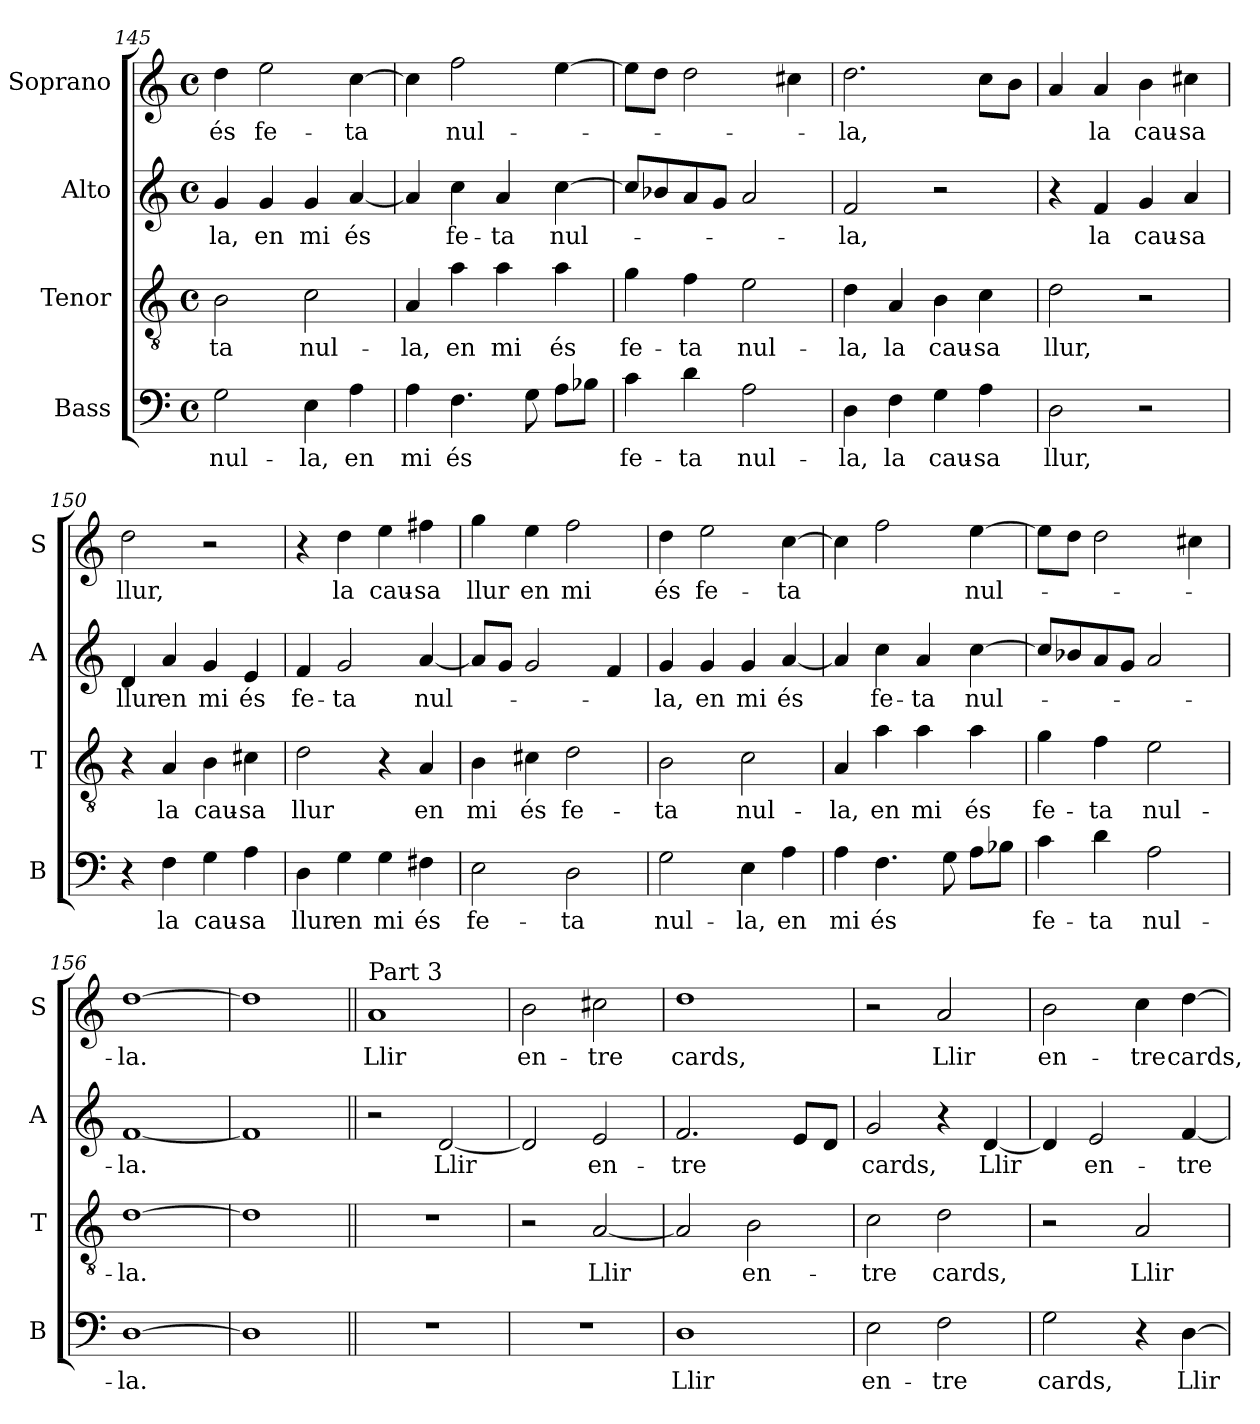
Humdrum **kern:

**kern	**text	**kern	**text	**kern	**text	**kern	**text
*part4	*part4	*part3	*part3	*part2	*part2	*part1	*part1
*staff4	*staff4	*staff3	*staff3	*staff2	*staff2	*staff1	*staff1
*I"Bass	*	*I"Tenor	*	*I"Alto	*	*I"Soprano	*
*I'B	*	*I'T	*	*I'A	*	*I'S	*
*clefF4	*	*clefGv2	*	*clefG2	*	*clefG2	*
*k[]	*	*k[]	*	*k[]	*	*k[]	*
*C:	*	*C:	*	*C:	*	*C:	*
*M4/4	*	*M4/4	*	*M4/4	*	*M4/4	*
*met(c)	*	*met(c)	*	*met(c)	*	*met(c)	*
=145	=145	=145	=145	=145	=145	=145	=145
2G\	nul-	2B\	-ta	4g/	-la,	4dd\	és
.	.	.	.	4g/	en	2ee\	fe-
4E\	-la,	2c\	nul-	4g/	mi	.	.
4A\	en	.	.	[4a/	és	[4cc\	-ta
=146	=146	=146	=146	=146	=146	=146	=146
4A\	mi	4A/	-la,	4a/]	.	4cc\]	.
4.F\	és	4a\	en	4cc\	fe-	2ff\	nul-
.	.	4a\	mi	4a/	-ta	.	.
8G\	.	.	.	.	.	.	.
8A\L	.	4a\	és	[4cc\	nul-	[4ee\	.
8B-X\J	.	.	.	.	.	.	.
=147	=147	=147	=147	=147	=147	=147	=147
4c\	fe-	4g\	fe-	8cc/L]	.	8ee\L]	.
.	.	.	.	8b-X/	.	8dd\J	.
4d\	-ta	4f\	-ta	8a/	.	2dd\	.
.	.	.	.	8g/J	.	.	.
2A\	nul-	2e\	nul-	2a/	.	.	.
.	.	.	.	.	.	4cc#X\	.
=148	=148	=148	=148	=148	=148	=148	=148
4D\	-la,	4d\	-la,	2f/	-la,	2.dd\	-la,
4F\	la	4A/	la	.	.	.	.
4G\	cau-	4B\	cau-	2r	.	.	.
4A\	-sa	4c\	-sa	.	.	8cc\L	.
.	.	.	.	.	.	8b\J	.
!!LO:PB:g=z
=149	=149	=149	=149	=149	=149	=149	=149
2D\	llur,	2d\	llur,	4r	.	4a/	.
.	.	.	.	4f/	la	4a/	la
2r	.	2r	.	4g/	cau-	4b\	cau-
.	.	.	.	4a/	-sa	4cc#X\	-sa
=150	=150	=150	=150	=150	=150	=150	=150
4r	.	4r	.	4d/	llur	2dd\	llur,
4F\	la	4A/	la	4a/	en	.	.
4G\	cau-	4B\	cau-	4g/	mi	2r	.
4A\	-sa	4c#X\	-sa	4e/	és	.	.
=151	=151	=151	=151	=151	=151	=151	=151
4D\	llur	2d\	llur	4f/	fe-	4r	.
4G\	en	.	.	2g/	-ta	4dd\	la
4G\	mi	4r	.	.	.	4ee\	cau-
4F#X\	és	4A/	en	[4a/	nul-	4ff#X\	-sa
=152	=152	=152	=152	=152	=152	=152	=152
2E\	fe-	4B\	mi	8a/L]	.	4gg\	llur
.	.	.	.	8g/J	.	.	.
.	.	4c#X\	és	2g/	.	4ee\	en
2D\	-ta	2d\	fe-	.	.	2ff\	mi
.	.	.	.	4f/	.	.	.
=153	=153	=153	=153	=153	=153	=153	=153
2G\	nul-	2B\	-ta	4g/	-la,	4dd\	és
.	.	.	.	4g/	en	2ee\	fe-
4E\	-la,	2c\	nul-	4g/	mi	.	.
4A\	en	.	.	[4a/	és	[4cc\	-ta
!!LO:LB:g=z
=154	=154	=154	=154	=154	=154	=154	=154
4A\	mi	4A/	-la,	4a/]	.	4cc\]	.
4.F\	és	4a\	en	4cc\	fe-	2ff\	.
.	.	4a\	mi	4a/	-ta	.	.
8G\	.	.	.	.	.	.	.
8A\L	.	4a\	és	[4cc\	nul-	[4ee\	nul-
8B-X\J	.	.	.	.	.	.	.
=155	=155	=155	=155	=155	=155	=155	=155
4c\	fe-	4g\	fe-	8cc/L]	.	8ee\L]	.
.	.	.	.	8b-X/	.	8dd\J	.
4d\	-ta	4f\	-ta	8a/	.	2dd\	.
.	.	.	.	8g/J	.	.	.
2A\	nul-	2e\	nul-	2a/	.	.	.
.	.	.	.	.	.	4cc#X\	.
=156	=156	=156	=156	=156	=156	=156	=156
[1D	-la.	[1d	-la.	[1f	-la.	[1dd	-la.
=157	=157	=157	=157	=157	=157	=157	=157
1D]	.	1d]	.	1f]	.	1dd]	.
=158||	=158||	=158||	=158||	=158||	=158||	=158||	=158||
!	!	!	!	!	!	!LO:TX:a:t=Part 3	!
1r	.	1r	.	2r	.	1a	Llir
.	.	.	.	[2d/	Llir	.	.
=159	=159	=159	=159	=159	=159	=159	=159
1r	.	2r	.	2d/]	.	2b\	en-
.	.	[2A/	Llir	2e/	en-	2cc#X\	-tre
!!LO:LB:g=z
=160	=160	=160	=160	=160	=160	=160	=160
1D	Llir	2A/]	.	2.f/	-tre	1dd	cards,
.	.	2B\	en-	.	.	.	.
.	.	.	.	8e/L	.	.	.
.	.	.	.	8d/J	.	.	.
=161	=161	=161	=161	=161	=161	=161	=161
2E\	en-	2c\	-tre	2g/	cards,	2r	.
2F\	-tre	2d\	cards,	4r	.	2a/	Llir
.	.	.	.	[4d/	Llir	.	.
=162	=162	=162	=162	=162	=162	=162	=162
2G\	cards,	2r	.	4d/]	.	2b\	en-
.	.	.	.	2e/	en-	.	.
4r	.	2A/	Llir	.	.	4cc\	-tre
[4D\	Llir	.	.	[4f/	-tre	[4dd\	cards,
=	=	=	=	=	=	=	=
*-	*-	*-	*-	*-	*-	*-	*-
